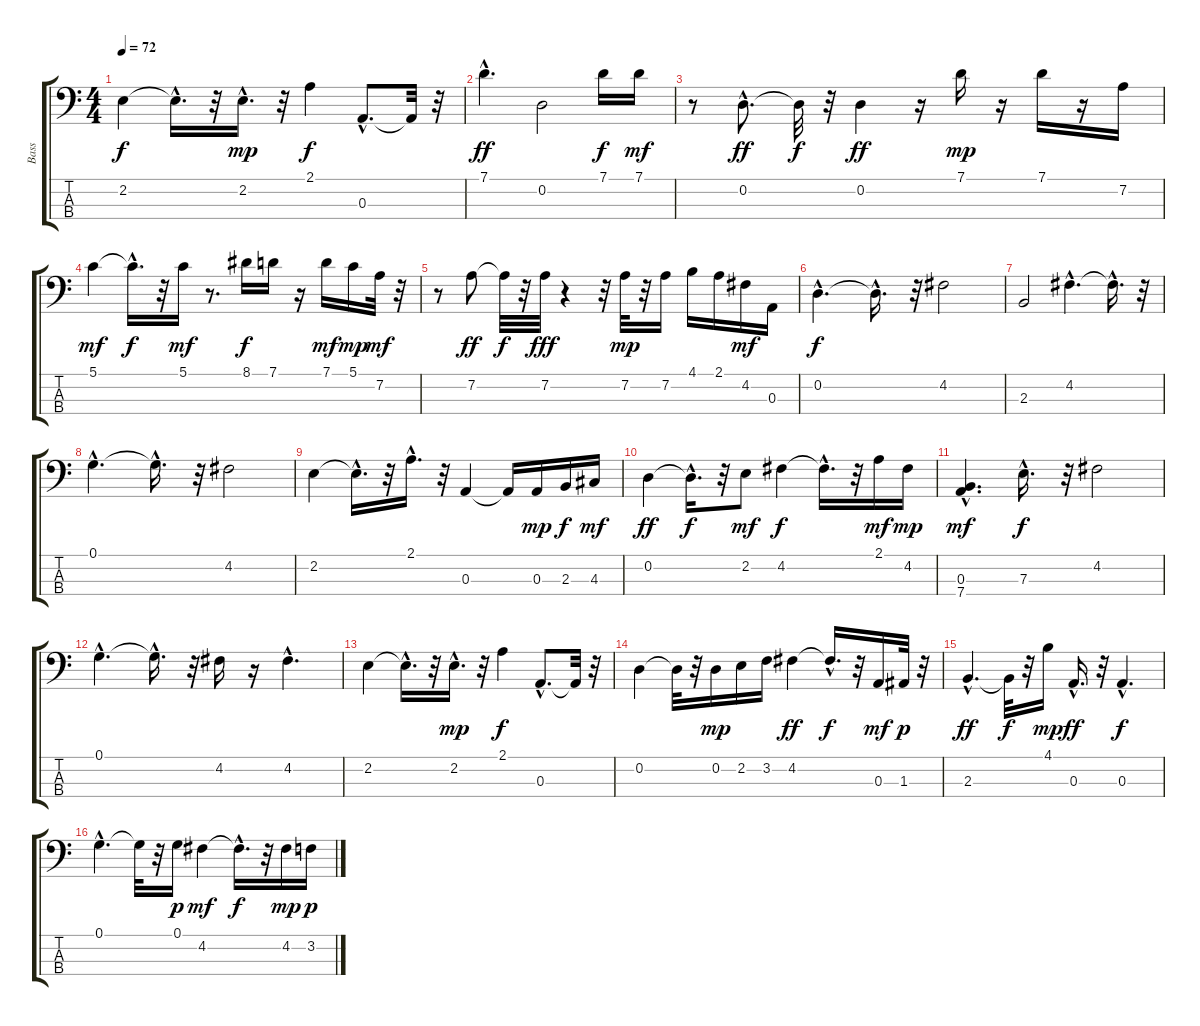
\track ("Bass" "Bass") {instrument electricbassfinger}
\staff {score tabs}
\tuning (G2 D2 A1 E1) {hide}
\ts (4 4)
\tempo 72
\clef f4
\ks c
2.2.4{dy f} 2.2{hac t}.16{d} r.32 2.2{hac}.16{d dy mp} r.32 2.1.4{dy f} 0.3{hac}.8{d} 0.3{t}.32 r.32 |
7.1{hac}.4{d dy ff} 0.2.2 7.1.16{dy f} 7.1.16{dy mf} |
r.8 0.2{hac}.8{d dy ff} 0.2{t}.32{dy f} r.32 0.2.4{dy ff} r.16 7.1.16{dy mp} r.16 7.1.16 r.16 7.2.16 |
5.1.4{dy mf} 5.1{hac t}.16{d dy f} r.32 5.1.16{dy mf} r.8{d} 8.1.16{dy f} 7.1.16 r.16 7.1.16{dy mf} 5.1.16{dy mp} 7.2.32{dy mf} r.32 |
r.8 7.2.8{dy ff} 7.2{t}.32{dy f} r.32 7.2.32{dy fff} r.4 r.32 7.2.32{dy mp} r.32 7.2.16 4.1.16 2.1.16 4.2.16{dy mf} 0.3.16 |
0.2{hac}.4{d dy f instrument sopranosax} 0.2{hac t}.16{d} r.32 4.2.2 |
2.3.2 4.2{hac}.4{d} 4.2{hac t}.16{d} r.32 |
0.1{hac}.4{d} 0.1{hac t}.16{d} r.32 4.2.2 |
2.2.4 2.2{hac t}.16{d} r.32 2.1{hac}.16{d} r.32 0.3.4 0.3{t}.16 0.3.16{dy mp} 2.3.16{dy f} 4.3.16{dy mf} |
0.2.4{dy ff} 0.2{hac t}.16{d dy f} r.32 2.2.8{dy mf} 4.2.4{dy f} 4.2{hac t}.16{d} r.32 2.1.16{dy mf} 4.2.16{dy mp} |
(0.3 7.4{hac}).4{d dy mf} 7.3{hac}.16{d dy f} r.32 4.2.2 |
0.1{hac}.4{d} 0.1{hac t}.16{d} r.32 4.2.16 r.16 4.2{hac}.4{d} |
2.2.4 2.2{hac t}.16{d} r.32 2.2{hac}.16{d dy mp} r.32 2.1.4{dy f} 0.3{hac}.8{d} 0.3{t}.32 r.32 |
0.2.4 0.2{t}.32 r.32 0.2.16{dy mp} 2.2.16 3.2.16 4.2.4{dy ff} 4.2{hac t}.16{d dy f} r.32 0.3.16{dy mf} 1.3.32{dy p} r.32 |
2.3{hac}.4{d dy ff} 2.3{t}.32{dy f} r.32 4.1.16{dy mp} 0.3{hac}.16{d dy ff} r.32 0.3{hac}.4{d dy f} |
0.1{hac}.4{d} 0.1{t}.32 r.32 0.1.16{dy p} 4.2.4{dy mf} 4.2{hac t}.16{d dy f} r.32 4.2.16{dy mp} 3.2.16{dy p}
